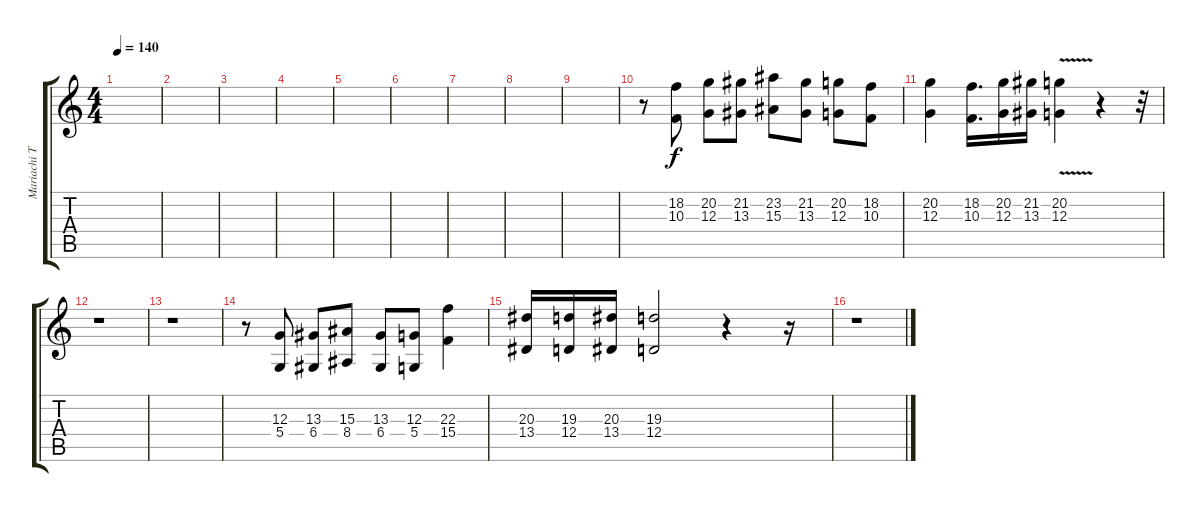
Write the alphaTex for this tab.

\track ("Mariachi Trumpet" "Mariachi T") {instrument trumpet}
\staff {score tabs}
\tuning (E4 B3 G3 D3 A2 E2) {hide}
\ts (4 4)
\tempo 140
\clef g2
\ks c
|
|
|
|
|
|
|
|
|
r.8 (18.2 10.3).8 (20.2 12.3).8 (21.2 13.3).8 (23.2 15.3).8 (21.2 13.3).8 (20.2 12.3).8 (18.2 10.3).8 |
(20.2 12.3).4 (18.2 10.3).16{d} (20.2 12.3).16 (21.2 13.3).16 (20.2{v} 12.3{v}).4 r.4 r.32 |
r.1 |
r.1 |
r.8 (12.3 5.4).8 (13.3 6.4).8 (15.3 8.4).8 (13.3 6.4).8 (12.3 5.4).8 (22.3 15.4).4 |
(20.3 13.4).16 (19.3 12.4).16 (20.3 13.4).16 (19.3 12.4).2 r.4 r.16 |
r.1
